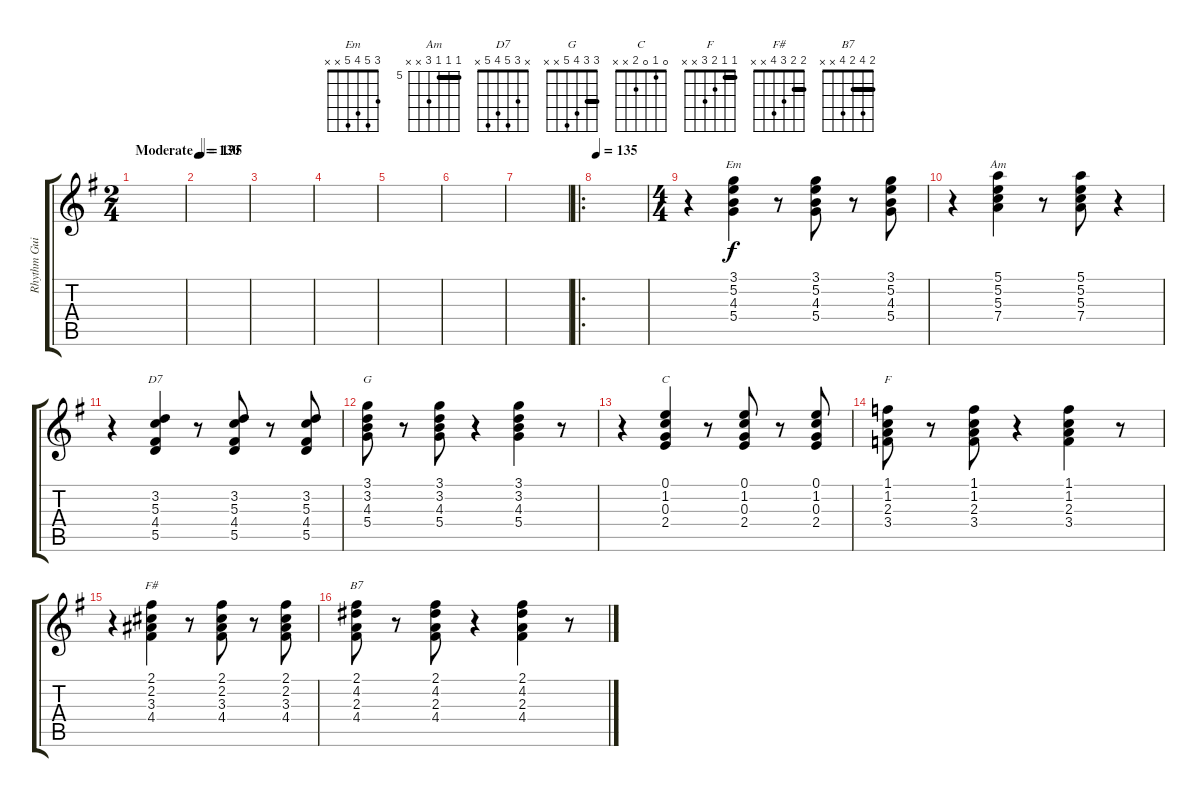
\track ("Rhythm Guitar" "Rhythm Gui") {instrument electricguitarjazz}
\staff {score tabs}
\tuning (E4 B3 G3 D3 A2 E2) {hide}
\chord ("Em" 3 5 4 5 x x)
\chord ("Am" 5 5 5 7 x x) {firstfret 5 barre 5}
\chord ("D7" x 3 5 4 5 x)
\chord ("G" 3 3 4 5 x x) {barre 3}
\chord ("C" 0 1 0 2 x x)
\chord ("F" 1 1 2 3 x x) {barre 1}
\chord ("F#" 2 2 3 4 x x) {barre 2}
\chord ("B7" 2 4 2 4 x x) {barre 2}
\ts (2 4)
\tempo (135 "Moderate")
\tempo 115
\tempo (135 "Moderate")
\clef g2
\ks eminor
|
\tempo 130
|
|
|
|
|
|
\ro
\tempo 135
|
\ts (4 4)
r.4 (3.1 5.2 4.3 5.4).4{ch "Em"} r.8 (3.1 5.2 4.3 5.4).8 r.8 (3.1 5.2 4.3 5.4).8 |
r.4 (5.1 5.2 5.3 7.4).4{ch "Am"} r.8 (5.1 5.2 5.3 7.4).8 r.4 |
r.4 (3.2 5.3 4.4 5.5).4{ch "D7"} r.8 (3.2 5.3 4.4 5.5).8 r.8 (3.2 5.3 4.4 5.5).8 |
(3.1 3.2 4.3 5.4).8{ch "G"} r.8 (3.1 3.2 4.3 5.4).8 r.4 (3.1 3.2 4.3 5.4).4 r.8 |
r.4 (0.1 1.2 0.3 2.4).4{ch "C"} r.8 (0.1 1.2 0.3 2.4).8 r.8 (0.1 1.2 0.3 2.4).8 |
(1.1 1.2 2.3 3.4).8{ch "F"} r.8 (1.1 1.2 2.3 3.4).8 r.4 (1.1 1.2 2.3 3.4).4 r.8 |
r.4 (2.1 2.2 3.3 4.4).4{ch "F#"} r.8 (2.1 2.2 3.3 4.4).8 r.8 (2.1 2.2 3.3 4.4).8 |
(2.1 4.2 2.3 4.4).8{ch "B7"} r.8 (2.1 4.2 2.3 4.4).8 r.4 (2.1 4.2 2.3 4.4).4 r.8
